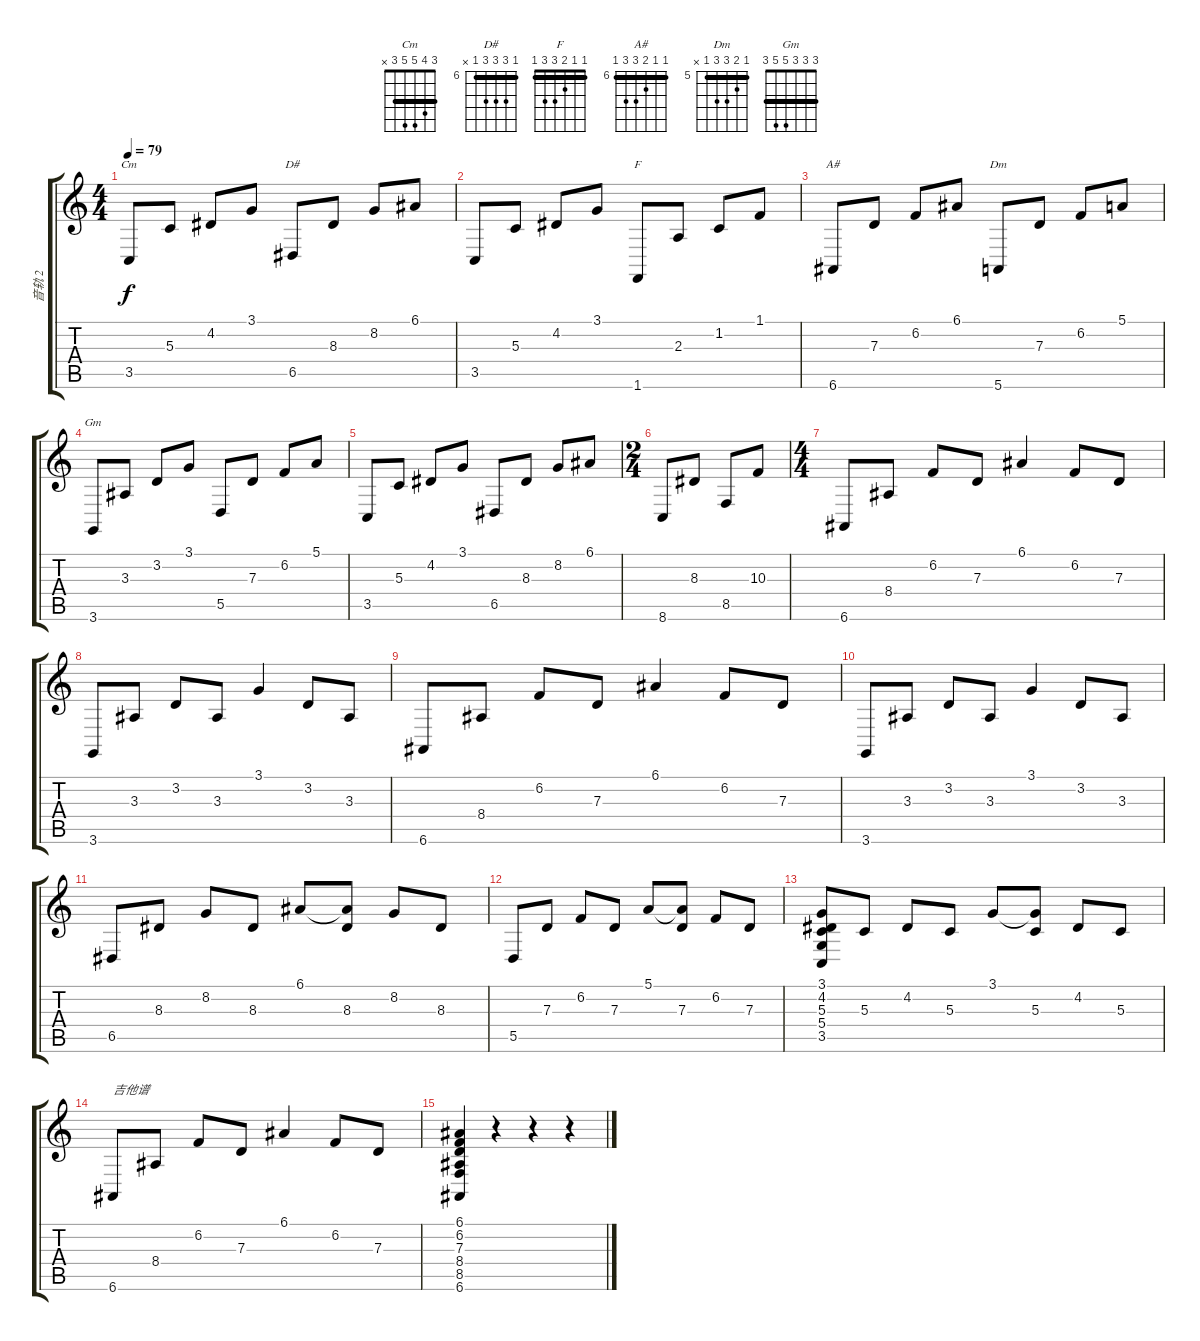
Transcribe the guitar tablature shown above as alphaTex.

\track ("音轨 2" "音轨 2") {instrument recorder}
\staff {score tabs}
\tuning (E4 B3 G3 D3 A2 E2) {hide}
\chord ("Cm" 3 4 5 5 3 x) {barre 3}
\chord ("D#" 6 8 8 8 6 x) {firstfret 6 barre 6}
\chord ("F" 1 1 2 3 3 1) {barre 1}
\chord ("A#" 6 6 7 8 8 6) {firstfret 6 barre 6}
\chord ("Dm" 5 6 7 7 5 x) {firstfret 5 barre 5}
\chord ("Gm" 3 3 3 5 5 3) {barre 3}
\ts (4 4)
\tempo 79
\clef g2
\ks c
3.5.8{ch "Cm" dy f} 5.3.8 4.2.8 3.1.8 6.5.8{ch "D#"} 8.3.8 8.2.8 6.1.8 |
3.5.8 5.3.8 4.2.8 3.1.8 1.6.8{ch "F"} 2.3.8 1.2.8 1.1.8 |
6.6.8{ch "A#"} 7.3.8 6.2.8 6.1.8 5.6.8{ch "Dm"} 7.3.8 6.2.8 5.1.8 |
3.6.8{ch "Gm"} 3.3.8 3.2.8 3.1.8 5.5.8 7.3.8 6.2.8 5.1.8 |
3.5.8 5.3.8 4.2.8 3.1.8 6.5.8 8.3.8 8.2.8 6.1.8 |
\ts (2 4)
8.6.8 8.3.8 8.5.8 10.3.8 |
\ts (4 4)
6.6.8 8.4.8 6.2.8 7.3.8 6.1.4 6.2.8 7.3.8 |
3.6.8 3.3.8 3.2.8 3.3.8 3.1.4 3.2.8 3.3.8 |
6.6.8 8.4.8 6.2.8 7.3.8 6.1.4 6.2.8 7.3.8 |
3.6.8 3.3.8 3.2.8 3.3.8 3.1.4 3.2.8 3.3.8 |
6.5.8 8.3.8 8.2.8 8.3.8 6.1.8 (6.1{t} 8.3).8 8.2.8 8.3.8 |
5.5.8 7.3.8 6.2.8 7.3.8 5.1.8 (5.1{t} 7.3).8 6.2.8 7.3.8 |
(3.1 4.2 5.3 5.4 3.5).8 5.3.8 4.2.8 5.3.8 3.1.8 (3.1{t} 5.3).8 4.2.8 5.3.8 |
6.6.8{txt "吉他谱"} 8.4.8 6.2.8 7.3.8 6.1.4 6.2.8 7.3.8 |
(6.1 6.2 7.3 8.4 8.5 6.6).4 r.4 r.4 r.4
